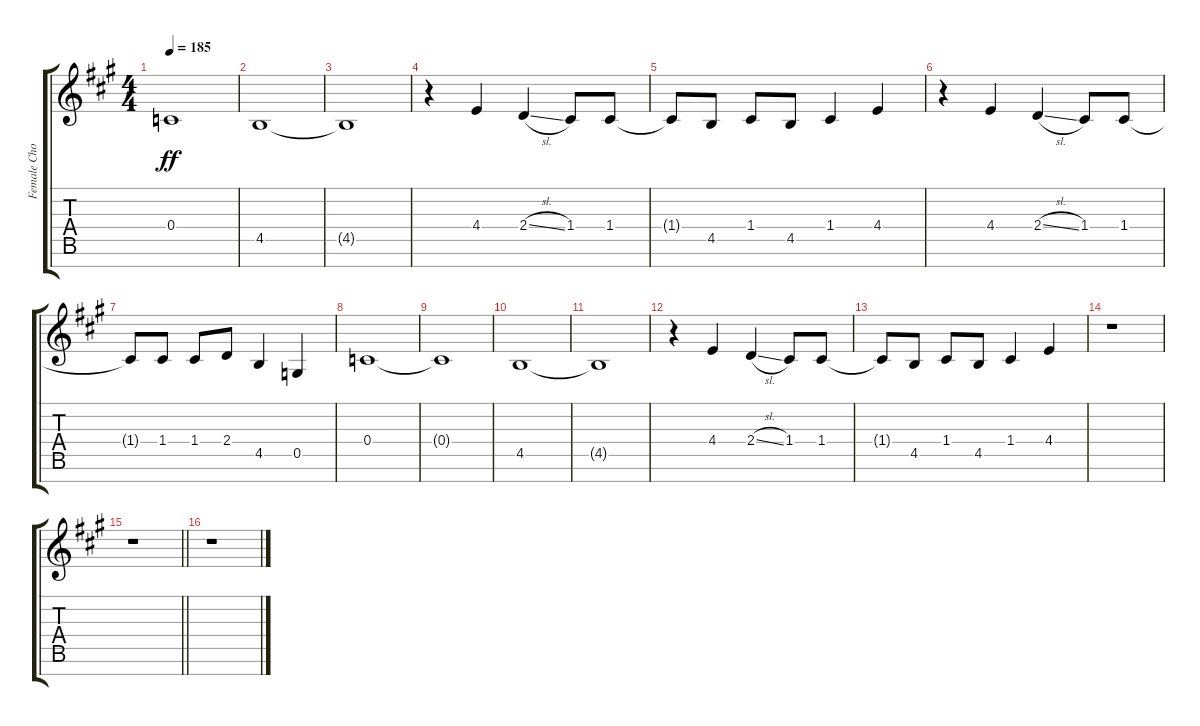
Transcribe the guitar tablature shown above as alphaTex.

\track ("Female Chorus III" "Female Cho") {instrument voiceoohs}
\staff {score tabs}
\tuning (D5 A4 F4 C4 G3 D3 A2) {hide}
\ts (4 4)
\tempo 185
\clef g2
\ks a
0.4{t}.1{dy ff} |
4.5.1 |
4.5{t}.1 |
r.4 4.4.4 2.4{sl}.4 1.4.8 1.4.8 |
1.4{t}.8 4.5.8 1.4.8 4.5.8 1.4.4 4.4.4 |
r.4 4.4.4 2.4{sl}.4 1.4.8 1.4.8 |
1.4{t}.8 1.4.8 1.4.8 2.4.8 4.5.4 0.5.4 |
0.4.1 |
0.4{t}.1 |
4.5.1 |
4.5{t}.1 |
r.4 4.4.4 2.4{sl}.4 1.4.8 1.4.8 |
1.4{t}.8 4.5.8 1.4.8 4.5.8 1.4.4 4.4.4 |
r.1 |
\barLineRight lightlight
r.1 |
r.1
